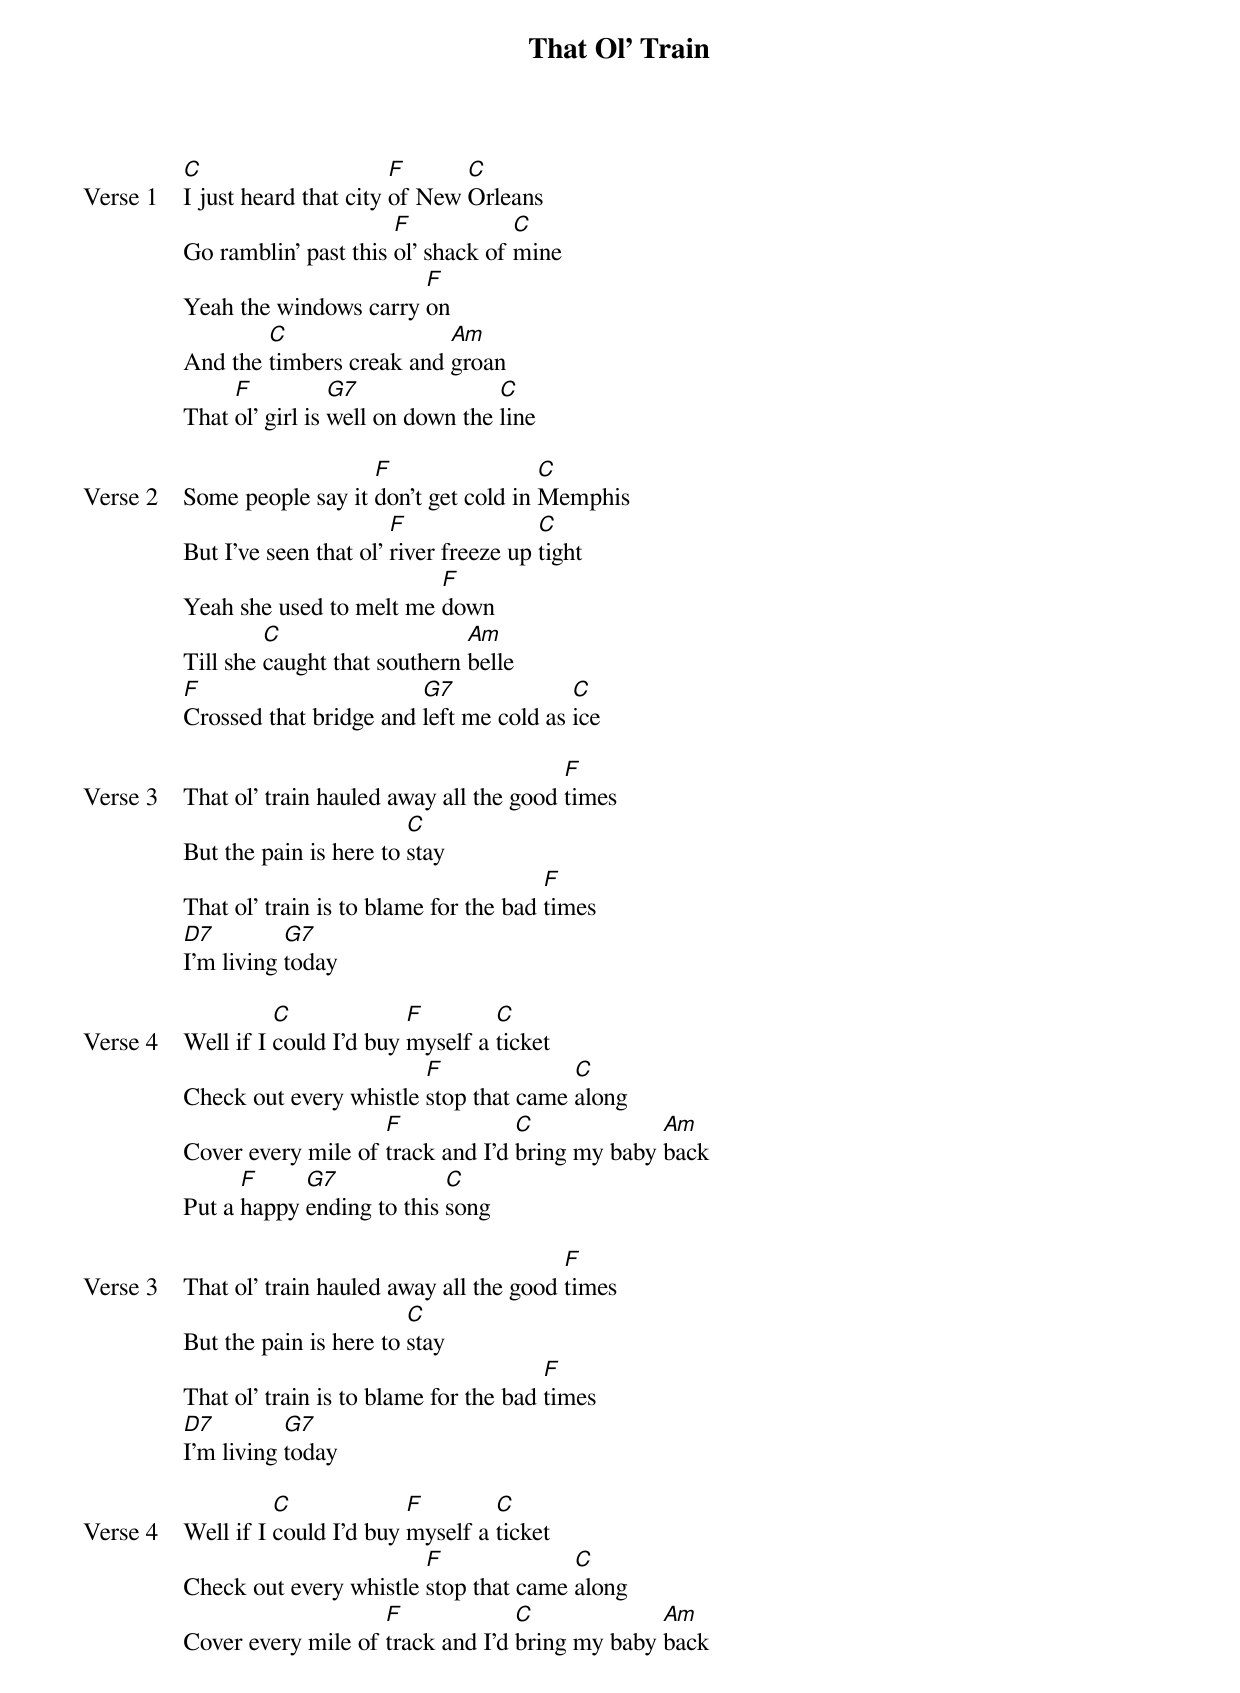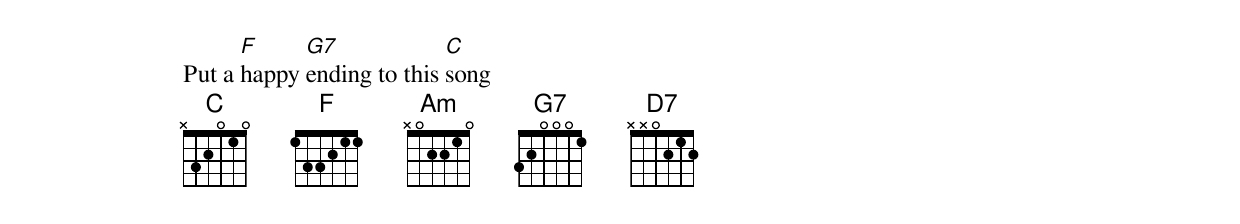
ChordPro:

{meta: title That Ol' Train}
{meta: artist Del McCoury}
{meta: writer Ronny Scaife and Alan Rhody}

{start_of_verse: Verse 1}
[C]I just heard that city [F]of New [C]Orleans
Go ramblin' past this [F]ol' shack of [C]mine
Yeah the windows carry [F]on
And the [C]timbers creak and [Am]groan
That [F]ol' girl is [G7]well on down the [C]line
{end_of_verse}

{start_of_verse: Verse 2}
Some people say it [F]don't get cold in [C]Memphis
But I've seen that ol' [F]river freeze up [C]tight
Yeah she used to melt me [F]down
Till she [C]caught that southern [Am]belle
[F]Crossed that bridge and [G7]left me cold as [C]ice
{end_of_verse}

{start_of_verse: Verse 3}
That ol' train hauled away all the good [F]times
But the pain is here to [C]stay
That ol' train is to blame for the bad [F]times
[D7]I'm living [G7]today
{end_of_verse}

{start_of_verse: Verse 4}
Well if I [C]could I'd buy [F]myself a [C]ticket
Check out every whistle [F]stop that came [C]along
Cover every mile of [F]track and I'd [C]bring my baby [Am]back
Put a [F]happy [G7]ending to this [C]song
{end_of_verse}

{start_of_verse: Verse 3}
That ol' train hauled away all the good [F]times
But the pain is here to [C]stay
That ol' train is to blame for the bad [F]times
[D7]I'm living [G7]today
{end_of_verse}

{start_of_verse: Verse 4}
Well if I [C]could I'd buy [F]myself a [C]ticket
Check out every whistle [F]stop that came [C]along
Cover every mile of [F]track and I'd [C]bring my baby [Am]back
Put a [F]happy [G7]ending to this [C]song
{end_of_verse}
